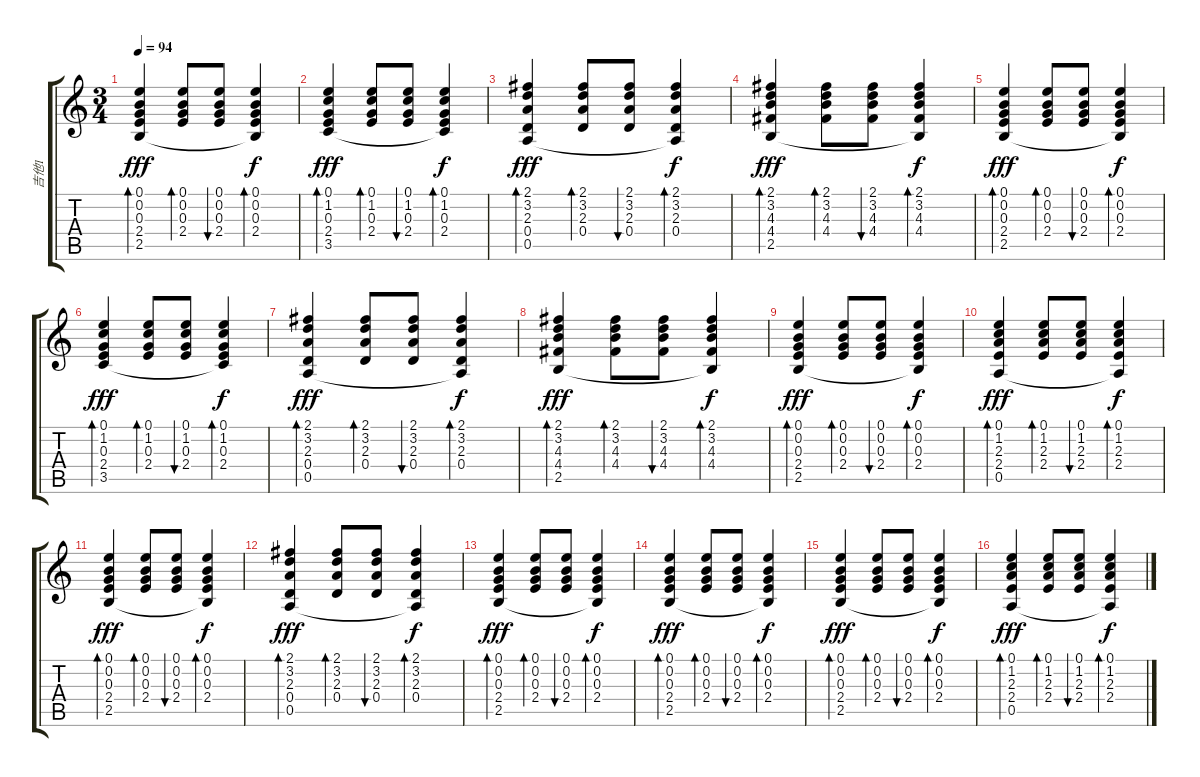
\track ("吉他1" "吉他1") {instrument acousticguitarsteel}
\staff {score tabs}
\tuning (E4 B3 G3 D3 A2 E2) {hide}
\ts (3 4)
\tempo 94
\clef g2
\ks c
(0.1 0.2 0.3 2.4 2.5).4{bd 30 dy fff} (0.1 0.2 0.3 2.4).8{bd 30} (0.1 0.2 0.3 2.4).8{bu 30} (0.1 0.2 0.3 2.4 2.5{t}).4{bd 30 dy f} |
(0.1 1.2 0.3 2.4 3.5).4{bd 30 dy fff} (0.1 1.2 0.3 2.4).8{bd 30} (0.1 1.2 0.3 2.4).8{bu 30} (0.1 1.2 0.3 2.4 3.5{t}).4{bd 30 dy f} |
(2.1 3.2 2.3 0.4 0.5).4{bd 30 dy fff} (2.1 3.2 2.3 0.4).8{bd 30} (2.1 3.2 2.3 0.4).8{bu 30} (2.1 3.2 2.3 0.4 0.5{t}).4{bd 30 dy f} |
(2.1 3.2 4.3 4.4 2.5).4{bd 30 dy fff} (2.1 3.2 4.3 4.4).8{bd 30} (2.1 3.2 4.3 4.4).8{bu 30} (2.1 3.2 4.3 4.4 2.5{t}).4{bd 30 dy f} |
(0.1 0.2 0.3 2.4 2.5).4{bd 30 dy fff} (0.1 0.2 0.3 2.4).8{bd 30} (0.1 0.2 0.3 2.4).8{bu 30} (0.1 0.2 0.3 2.4 2.5{t}).4{bd 30 dy f} |
(0.1 1.2 0.3 2.4 3.5).4{bd 30 dy fff} (0.1 1.2 0.3 2.4).8{bd 30} (0.1 1.2 0.3 2.4).8{bu 30} (0.1 1.2 0.3 2.4 3.5{t}).4{bd 30 dy f} |
(2.1 3.2 2.3 0.4 0.5).4{bd 30 dy fff} (2.1 3.2 2.3 0.4).8{bd 30} (2.1 3.2 2.3 0.4).8{bu 30} (2.1 3.2 2.3 0.4 0.5{t}).4{bd 30 dy f} |
(2.1 3.2 4.3 4.4 2.5).4{bd 30 dy fff} (2.1 3.2 4.3 4.4).8{bd 30} (2.1 3.2 4.3 4.4).8{bu 30} (2.1 3.2 4.3 4.4 2.5{t}).4{bd 30 dy f} |
(0.1 0.2 0.3 2.4 2.5).4{bd 30 dy fff} (0.1 0.2 0.3 2.4).8{bd 30} (0.1 0.2 0.3 2.4).8{bu 30} (0.1 0.2 0.3 2.4 2.5{t}).4{bd 30 dy f} |
(0.1 1.2 2.3 2.4 0.5).4{bd 30 dy fff} (0.1 1.2 2.3 2.4).8{bd 30} (0.1 1.2 2.3 2.4).8{bu 30} (0.1 1.2 2.3 2.4 0.5{t}).4{bd 30 dy f} |
(0.1 0.2 0.3 2.4 2.5).4{bd 30 dy fff} (0.1 0.2 0.3 2.4).8{bd 30} (0.1 0.2 0.3 2.4).8{bu 30} (0.1 0.2 0.3 2.4 2.5{t}).4{bd 30 dy f} |
(2.1 3.2 2.3 0.4 0.5).4{bd 30 dy fff} (2.1 3.2 2.3 0.4).8{bd 30} (2.1 3.2 2.3 0.4).8{bu 30} (2.1 3.2 2.3 0.4 0.5{t}).4{bd 30 dy f} |
(0.1 0.2 0.3 2.4 2.5).4{bd 30 dy fff} (0.1 0.2 0.3 2.4).8{bd 30} (0.1 0.2 0.3 2.4).8{bu 30} (0.1 0.2 0.3 2.4 2.5{t}).4{bd 30 dy f} |
(0.1 0.2 0.3 2.4 2.5).4{bd 30 dy fff} (0.1 0.2 0.3 2.4).8{bd 30} (0.1 0.2 0.3 2.4).8{bu 30} (0.1 0.2 0.3 2.4 2.5{t}).4{bd 30 dy f} |
(0.1 0.2 0.3 2.4 2.5).4{bd 30 dy fff} (0.1 0.2 0.3 2.4).8{bd 30} (0.1 0.2 0.3 2.4).8{bu 30} (0.1 0.2 0.3 2.4 2.5{t}).4{bd 30 dy f} |
(0.1 1.2 2.3 2.4 0.5).4{bd 30 dy fff} (0.1 1.2 2.3 2.4).8{bd 30} (0.1 1.2 2.3 2.4).8{bu 30} (0.1 1.2 2.3 2.4 0.5{t}).4{bd 30 dy f}
